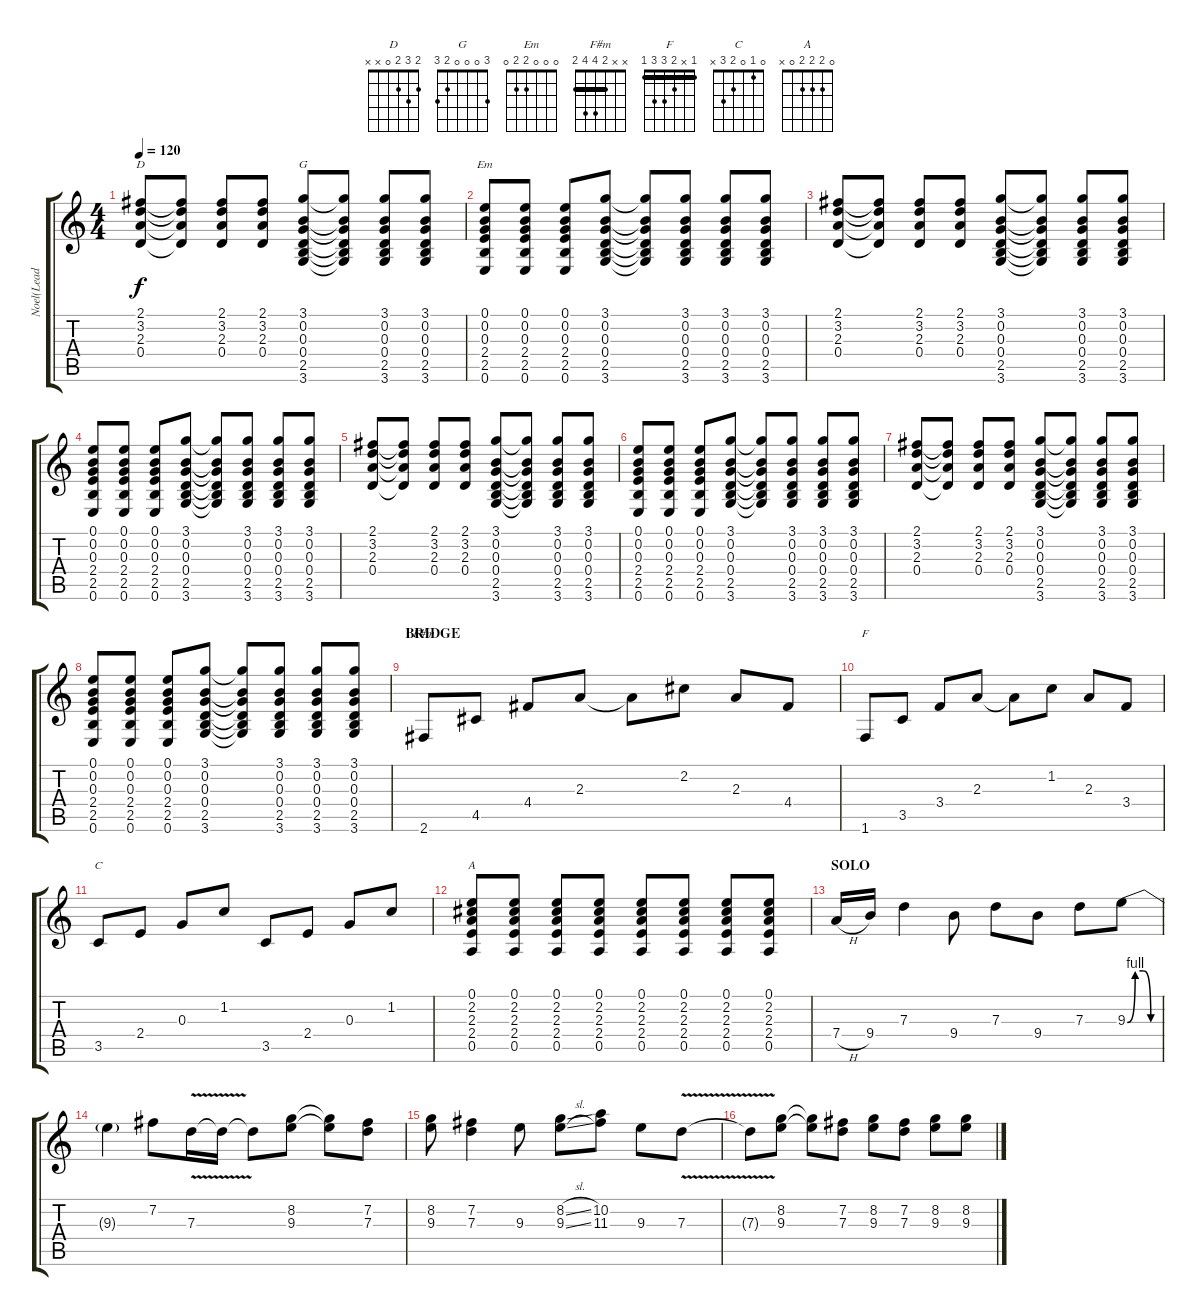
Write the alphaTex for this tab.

\track ("Noel(Lead Guitar)" "Noel(Lead ") {instrument overdrivenguitar}
\staff {score tabs}
\tuning (E4 B3 G3 D3 A2 E2) {hide}
\chord ("D" 2 3 2 0 x x)
\chord ("G" 3 0 0 0 2 3)
\chord ("Em" 0 0 0 2 2 0)
\chord ("F#m" x x 2 4 4 2) {barre 2}
\chord ("F" 1 x 2 3 3 1) {barre 1}
\chord ("C" 0 1 0 2 3 x)
\chord ("A" 0 2 2 2 0 x)
\ts (4 4)
\tempo 120
\clef g2
\ks c
(2.1 3.2 2.3 0.4).8{ch "D" dy f} (2.1{t} 3.2{t} 2.3{t} 0.4{t}).8 (2.1 3.2 2.3 0.4).8 (2.1 3.2 2.3 0.4).8 (3.1 0.2 0.3 0.4 2.5 3.6).8{ch "G"} (3.1{t} 0.2{t} 0.3{t} 0.4{t} 2.5{t} 3.6{t}).8 (3.1 0.2 0.3 0.4 2.5 3.6).8 (3.1 0.2 0.3 0.4 2.5 3.6).8 |
(0.1 0.2 0.3 2.4 2.5 0.6).8{ch "Em"} (0.1 0.2 0.3 2.4 2.5 0.6).8 (0.1 0.2 0.3 2.4 2.5 0.6).8 (3.1 0.2 0.3 0.4 2.5 3.6).8 (3.1{t} 0.2{t} 0.3{t} 0.4{t} 2.5{t} 3.6{t}).8 (3.1 0.2 0.3 0.4 2.5 3.6).8 (3.1 0.2 0.3 0.4 2.5 3.6).8 (3.1 0.2 0.3 0.4 2.5 3.6).8 |
(2.1 3.2 2.3 0.4).8 (2.1{t} 3.2{t} 2.3{t} 0.4{t}).8 (2.1 3.2 2.3 0.4).8 (2.1 3.2 2.3 0.4).8 (3.1 0.2 0.3 0.4 2.5 3.6).8 (3.1{t} 0.2{t} 0.3{t} 0.4{t} 2.5{t} 3.6{t}).8 (3.1 0.2 0.3 0.4 2.5 3.6).8 (3.1 0.2 0.3 0.4 2.5 3.6).8 |
(0.1 0.2 0.3 2.4 2.5 0.6).8 (0.1 0.2 0.3 2.4 2.5 0.6).8 (0.1 0.2 0.3 2.4 2.5 0.6).8 (3.1 0.2 0.3 0.4 2.5 3.6).8 (3.1{t} 0.2{t} 0.3{t} 0.4{t} 2.5{t} 3.6{t}).8 (3.1 0.2 0.3 0.4 2.5 3.6).8 (3.1 0.2 0.3 0.4 2.5 3.6).8 (3.1 0.2 0.3 0.4 2.5 3.6).8 |
(2.1 3.2 2.3 0.4).8 (2.1{t} 3.2{t} 2.3{t} 0.4{t}).8 (2.1 3.2 2.3 0.4).8 (2.1 3.2 2.3 0.4).8 (3.1 0.2 0.3 0.4 2.5 3.6).8 (3.1{t} 0.2{t} 0.3{t} 0.4{t} 2.5{t} 3.6{t}).8 (3.1 0.2 0.3 0.4 2.5 3.6).8 (3.1 0.2 0.3 0.4 2.5 3.6).8 |
(0.1 0.2 0.3 2.4 2.5 0.6).8 (0.1 0.2 0.3 2.4 2.5 0.6).8 (0.1 0.2 0.3 2.4 2.5 0.6).8 (3.1 0.2 0.3 0.4 2.5 3.6).8 (3.1{t} 0.2{t} 0.3{t} 0.4{t} 2.5{t} 3.6{t}).8 (3.1 0.2 0.3 0.4 2.5 3.6).8 (3.1 0.2 0.3 0.4 2.5 3.6).8 (3.1 0.2 0.3 0.4 2.5 3.6).8 |
(2.1 3.2 2.3 0.4).8 (2.1{t} 3.2{t} 2.3{t} 0.4{t}).8 (2.1 3.2 2.3 0.4).8 (2.1 3.2 2.3 0.4).8 (3.1 0.2 0.3 0.4 2.5 3.6).8 (3.1{t} 0.2{t} 0.3{t} 0.4{t} 2.5{t} 3.6{t}).8 (3.1 0.2 0.3 0.4 2.5 3.6).8 (3.1 0.2 0.3 0.4 2.5 3.6).8 |
(0.1 0.2 0.3 2.4 2.5 0.6).8 (0.1 0.2 0.3 2.4 2.5 0.6).8 (0.1 0.2 0.3 2.4 2.5 0.6).8 (3.1 0.2 0.3 0.4 2.5 3.6).8 (3.1{t} 0.2{t} 0.3{t} 0.4{t} 2.5{t} 3.6{t}).8 (3.1 0.2 0.3 0.4 2.5 3.6).8 (3.1 0.2 0.3 0.4 2.5 3.6).8 (3.1 0.2 0.3 0.4 2.5 3.6).8 |
\section ("" "BRIDGE")
2.6.8{ch "F#m" volume 12} 4.5.8 4.4.8 2.3.8 2.3{t}.8 2.2.8 2.3.8 4.4.8 |
1.6.8{ch "F"} 3.5.8 3.4.8 2.3.8 2.3{t}.8 1.2.8 2.3.8 3.4.8 |
3.5.8{ch "C"} 2.4.8 0.3.8 1.2.8 3.5.8 2.4.8 0.3.8 1.2.8 |
(0.1 2.2 2.3 2.4 0.5).8{ch "A"} (0.1 2.2 2.3 2.4 0.5).8 (0.1 2.2 2.3 2.4 0.5).8 (0.1 2.2 2.3 2.4 0.5).8 (0.1 2.2 2.3 2.4 0.5).8 (0.1 2.2 2.3 2.4 0.5).8 (0.1 2.2 2.3 2.4 0.5).8 (0.1 2.2 2.3 2.4 0.5).8 |
\section ("" "SOLO")
7.4{h}.16{volume 13} 9.4.16 7.3.4 9.4.8 7.3.8 9.4.8 7.3.8 9.3{be (custom 0 0 15 4 30 4 45 0 60 0)}.8 |
9.3{t}.4 7.2.8 7.3{v}.16 7.3{t}.16 7.3{t}.8 (8.2 9.3).8 (8.2{t} 9.3{t}).8 (7.2 7.3).8 |
(8.2 9.3).8 (7.2 7.3).4 9.3.8 (8.2{sl} 9.3{sl}).8 (10.2 11.3).8 9.3.8 7.3{v}.8 |
7.3{t}.8 (8.2 9.3).8 (8.2{t} 9.3{t}).8 (7.2 7.3).8 (8.2 9.3).8 (7.2 7.3).8 (8.2 9.3).8 (8.2{sl} 9.3{sl}).8
